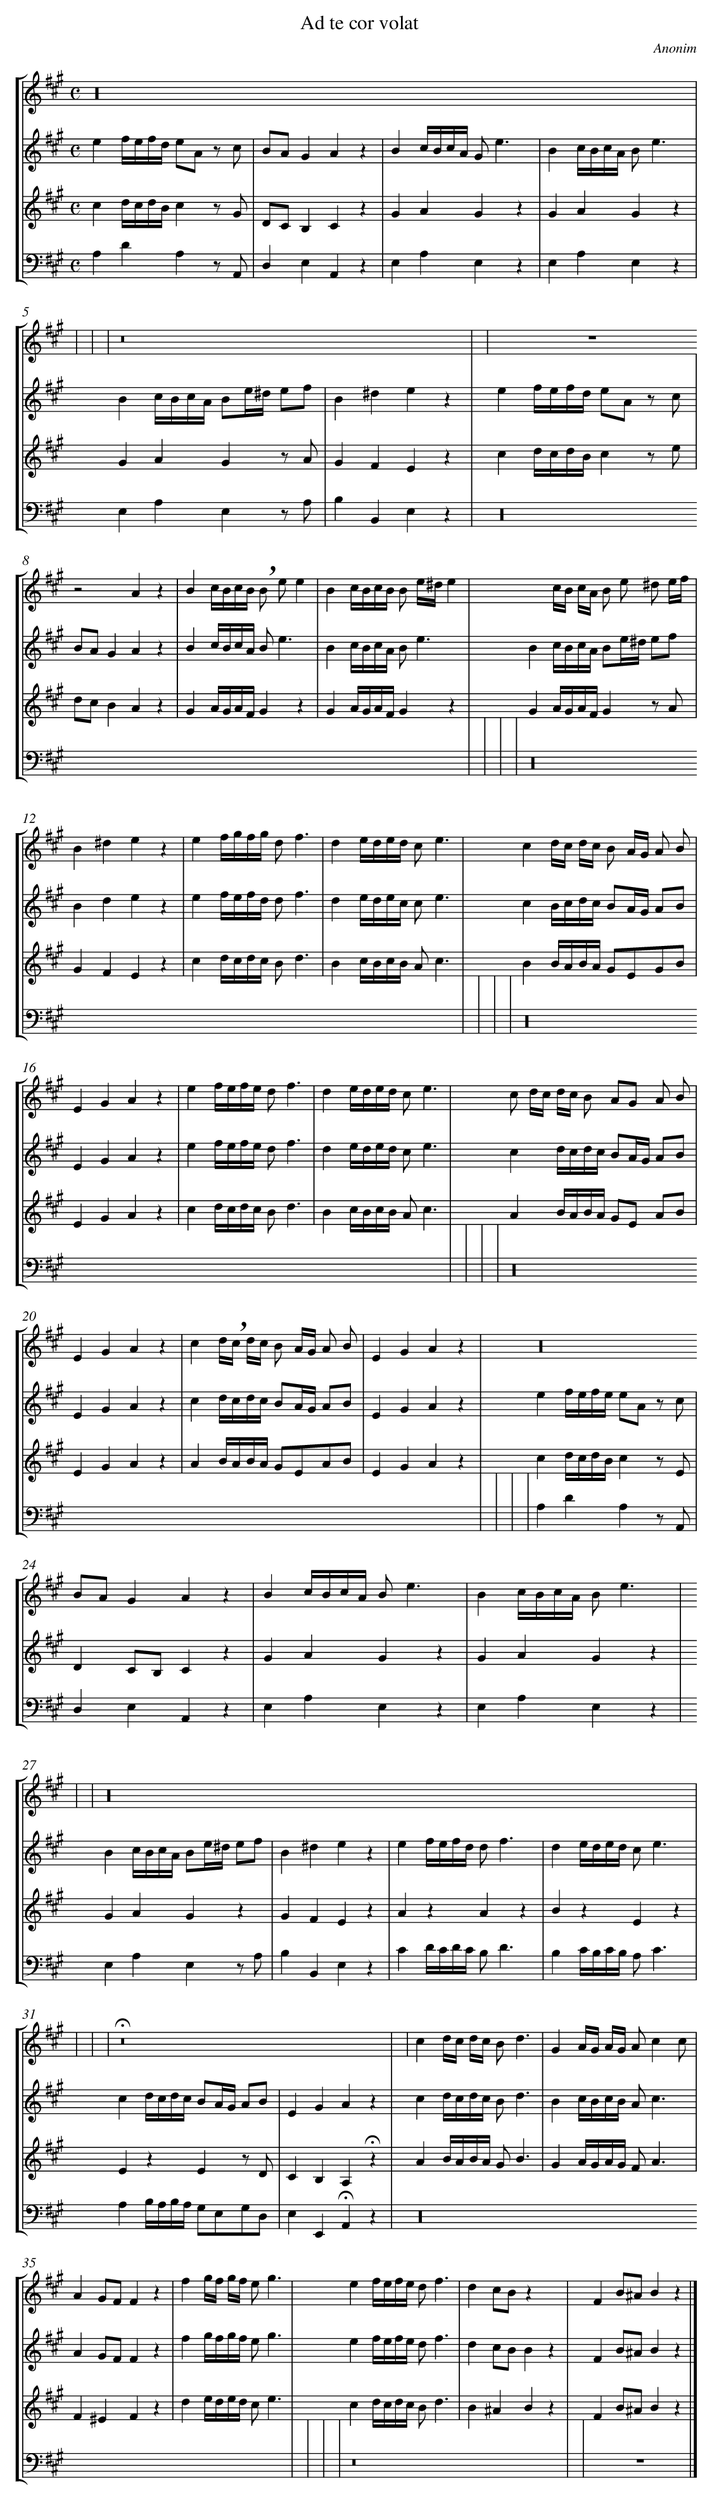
X:1
T: Ad te cor volat
C: Anonim
L: 1/8
M: C
%%staves [1 2 3 4]
V: 1
V: 2 clef=treble
V: 3 clef=treble
V: 4 clef=bass
K: A
[V:1] z32 |
[V:2] e2f/e/f/d/ eA z c |
[V:3] c2d/c/d/B/c2z G |
[V:4] A,2D2A,2z A,, |
[V:1]  |
[V:2] BAG2A2z2 |
[V:3] DCB,2C2z2 |
[V:4] D,2E,2A,,2z2 |
[V:1]  |
[V:2] B2c/B/c/A/ Ge3 |
[V:3] G2A2G2z2 |
[V:4] E,2A,2E,2z2 |
[V:1]  |
[V:2] B2c/B/c/A/ Be3 |
[V:3] G2A2G2z2 |
[V:4] E,2A,2E,2z2 |
[V:1] z16 |
[V:2] B2c/B/c/A/ Be/^d/ ef |
[V:3] G2A2G2z A |
[V:4] E,2A,2E,2z A, |
[V:1]  |
[V:2] B2^d2e2z2 |
[V:3] G2F2E2z2 |
[V:4] B,2B,,2E,2z2 |
[V:1] z8 [|]
[V:2] e2f/e/f/d/ eA z c |
[V:3] c2d/c/d/B/c2z e |
[V:4] z32 |
[V:1] z4A2z2 |
[V:2] BAG2A2z2 |
[V:3] dcB2A2z2 |
[V:4]  |
[V:1] B2c/B/c/B/ !breath!B ee2 |
[V:2] B2c/B/c/A/ Be3 |
[V:3] G2A/G/A/F/G2z2 |
[V:4]  |
[V:1] B2c/B/c/B/ B e/^d/e2 |
[V:2] B2c/B/c/A/ Be3 |
[V:3] G2A/G/A/F/G2z2 |
[V:4]  |
[V:1] x2c/B/ c/A/ B e ^d e/f/ |
[V:2] B2c/B/c/A/ Be/^d/ ef |
[V:3] G2A/G/A/F/G2z A |
[V:4] z32 |
[V:1] B2^d2e2z2 |
[V:2] B2d2e2z2 |
[V:3] G2F2E2z2 |
[V:4]  |
[V:1] e2f/g/f/g/ df3 |
[V:2] e2f/e/f/d/ df3 |
[V:3] c2d/c/d/c/ Bd3 |
[V:4]  |
[V:1] d2e/d/e/d/ ce3 |
[V:2] d2e/d/e/c/ ce3 |
[V:3] B2c/B/c/B/ Ac3 |
[V:4]  |
[V:1] c2d/c/ d/c/ B A/G/ A B |
[V:2] c2B/c/d/c/ BA/G/ AB |
[V:3] B2B/A/B/A/ GEGB |
[V:4] z32 |
[V:1] E2G2A2z2 |
[V:2] E2G2A2z2 |
[V:3] E2G2A2z2 |
[V:4]  |
[V:1] e2f/e/f/e/ df3 |
[V:2] e2f/e/f/e/ df3 |
[V:3] c2d/c/d/c/ Bd3 |
[V:4]  |
[V:1] d2e/d/e/d/ ce3 |
[V:2] d2e/d/e/d/ ce3 |
[V:3] B2c/B/c/B/ Ac3 |
[V:4]  |
[V:1] c d/c/ d/c/ B AG A B |
[V:2] c2d/c/d/c/ BA/G/ AB |
[V:3] A2B/A/B/A/ GE AB |
[V:4] z32 |
[V:1] E2G2A2z2 |
[V:2] E2G2A2z2 |
[V:3] E2G2A2z2 |
[V:4]  |
[V:1] c2d/!breath!c/ d/c/ B A/G/ A B |
[V:2] c2d/c/d/c/ BA/G/ AB |
[V:3] A2B/A/B/A/ GEAB |
[V:4]  |
[V:1] E2G2A2z2 |
[V:2] E2G2A2z2 |
[V:3] E2G2A2z2 |
[V:4]  |
[V:1] z32 |
[V:2] e2f/e/f/e/ eA z c |
[V:3] c2d/c/d/B/c2z E |
[V:4] A,2D2A,2z A,, |
[V:1]  |
[V:2] BAG2A2z2 |
[V:3] D2CB,C2z2 |
[V:4] D,2E,2A,,2z2 |
[V:1]  |
[V:2] B2c/B/c/A/ Be3 |
[V:3] G2A2G2z2 |
[V:4] E,2A,2E,2z2 |
[V:1]  |
[V:2] B2c/B/c/A/ Be3 |
[V:3] G2A2G2z2 |
[V:4] E,2A,2E,2z2 |
[V:1] z32 |
[V:2] B2c/B/c/A/ Be/^d/ ef |
[V:3] G2A2G2z2 |
[V:4] E,2A,2E,2z A, |
[V:1]  |
[V:2] B2^d2e2z2 |
[V:3] G2F2E2z2 |
[V:4] B,2B,,2E,2z2 |
[V:1]  |
[V:2] e2f/e/f/d/ df3 |
[V:3] A2z2A2z2 |
[V:4] C2D/C/D/C/ B,D3 |
[V:1]  |
[V:2] d2e/d/e/d/ ce3 |
[V:3] B2z2E2z2 |
[V:4] B,2C/B,/C/B,/ A,C3 |
[V:1] !fermata!z16 |
[V:2] c2d/c/d/c/ BA/G/ AB |
[V:3] E2z2E2z D |
[V:4] A,2B,/A,/B,/A,/ G,E,G,D, |
[V:1]  |
[V:2] E2G2A2z2 |
[V:3] C2B,2A,2!fermata!z2 |
[V:4] E,2E,,2!fermata!A,,2z2 |
[V:1] c2d/c/ d/c/ Bd3 |
[V:2] c2d/c/d/c/ Bd3 |
[V:3] A2B/A/B/A/ GB3 |
[V:4] z32 |
[V:1] G2A/G/ A/G/ Ac2c |
[V:2] B2c/B/c/B/ Ac3 |
[V:3] G2A/G/A/G/ FA3 |
[V:4]  |
[V:1] A2GFF2z2 |
[V:2] A2GFF2z2 |
[V:3] F2^E2F2z2 |
[V:4]  |
[V:1] f2g/f/ g/f/ eg3 |
[V:2] f2g/f/g/f/ eg3 |
[V:3] d2e/d/e/d/ ce3 |
[V:4]  |
[V:1] e2f/e/f/e/ df3 |
[V:2] e2f/e/f/e/ df3 |
[V:3] c2d/c/d/c/ Bd3 |
[V:4] z16 |
[V:1] d2cBz2x2 |
[V:2] d2cBB2z2 |
[V:3] B2^A2B2z2 |
[V:4]  |
[V:1] F2B^AB2z2 |]
[V:2] F2B^AB2z2 |]
[V:3] F2B^AB2z2 |]
[V:4] z8 |]
